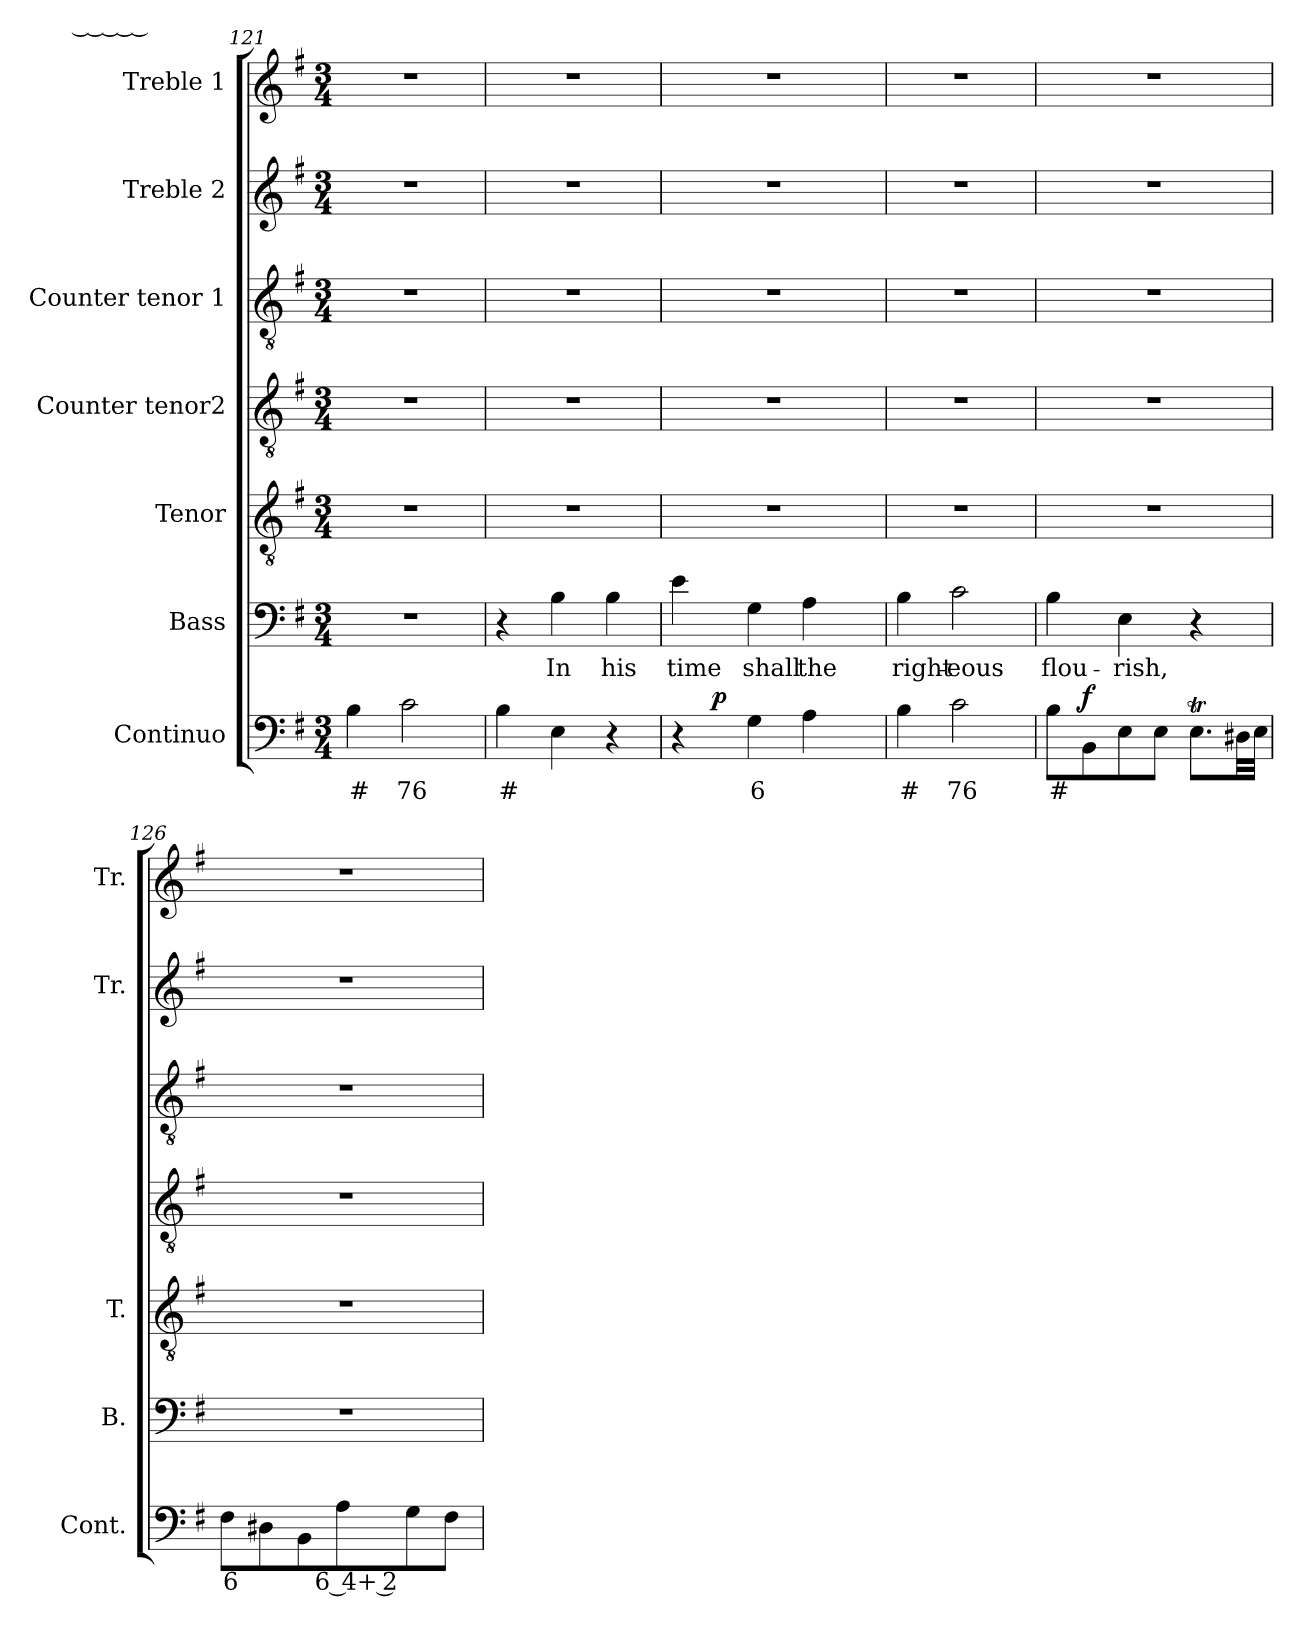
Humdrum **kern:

**kern	**text	**dynam	**kern	**text	**kern	**kern	**kern	**kern	**kern
*part7	*part7	*part7	*part6	*part6	*part5	*part4	*part3	*part2	*part1
*staff7	*staff7	*staff7	*staff6	*staff6	*staff5	*staff4	*staff3	*staff2	*staff1
*I"Continuo	*	*	*I"Bass	*	*I"Tenor	*I"Counter tenor2	*I"Counter tenor 1	*I"Treble 2	*I"Treble 1
*I'Cont.	*	*	*I'B.	*	*I'T.	*	*	*I'Tr.	*I'Tr.
*clefF4	*	*	*clefF4	*	*clefGv2	*clefGv2	*clefGv2	*clefG2	*clefG2
*	*	*	*	*	*ITrd7c12	*ITrd7c12	*ITrd7c12	*	*
*k[f#]	*	*	*k[f#]	*	*k[f#]	*k[f#]	*k[f#]	*k[f#]	*k[f#]
*G:	*	*	*G:	*	*G:	*G:	*G:	*G:	*G:
*M3/4	*	*	*M3/4	*	*M3/4	*M3/4	*M3/4	*M3/4	*M3/4
=121	=121	=121	=121	=121	=121	=121	=121	=121	=121
!	!LO:LY:b:color=#000000	!	!LO:N:vis=1	!	!LO:N:vis=1	!LO:N:vis=1	!LO:N:vis=1	!LO:N:vis=1	!LO:N:vis=1
4Bi\	#	.	2.r	.	2.r	2.r	2.r	2.r	2.r
!	!LO:LY:b:color=#000000	!	!	!	!	!	!	!	!
2ci\	76	.	.	.	.	.	.	.	.
=122	=122	=122	=122	=122	=122	=122	=122	=122	=122
!	!LO:LY:b:color=#000000	!	!	!	!LO:N:vis=1	!LO:N:vis=1	!LO:N:vis=1	!LO:N:vis=1	!LO:N:vis=1
4Bi\	#	.	4r	.	2.r	2.r	2.r	2.r	2.r
!	!	!	!	!LO:LY:b:color=#000000	!	!	!	!	!
4Ei\	.	.	4Bi\	In	.	.	.	.	.
!	!	!	!	!LO:LY:b:color=#000000	!	!	!	!	!
4r	.	.	4Bi\	his	.	.	.	.	.
=123	=123	=123	=123	=123	=123	=123	=123	=123	=123
!	!	!	!	!LO:LY:b:color=#000000	!LO:N:vis=1	!LO:N:vis=1	!LO:N:vis=1	!LO:N:vis=1	!LO:N:vis=1
*^	*	*	*	*	*	*	*	*	*
4r	8ryy	.	.	4ei\	time	2.r	2.r	2.r	2.r	2.r
.	256ryy	.	.	.	.	.	.	.	.	.
.	2ryy	.	p	.	.	.	.	.	.	.
!	!	!LO:LY:b:color=#000000	!	!	!	!	!	!	!	!
!	!	!	!	!	!LO:LY:b:color=#000000	!	!	!	!	!
4Gi\	.	6	.	4Gi\	shall	.	.	.	.	.
!	!	!	!	!	!LO:LY:b:color=#000000	!	!	!	!	!
4Ai\	.	.	.	4Ai\	the	.	.	.	.	.
.	16ryy	.	.	.	.	.	.	.	.	.
.	32...ryy	.	.	.	.	.	.	.	.	.
*v	*v	*	*	*	*	*	*	*	*	*
=124	=124	=124	=124	=124	=124	=124	=124	=124	=124
*^	*	*	*	*	*	*	*	*	*
!	!	!LO:LY:b:color=#000000	!	!	!	!	!	!	!	!
*v	*v	*	*	*	*	*	*	*	*	*
*^	*	*	*	*	*	*	*	*	*
!	!	!	!	!	!LO:LY:b:color=#000000	!LO:N:vis=1	!LO:N:vis=1	!LO:N:vis=1	!LO:N:vis=1	!LO:N:vis=1
*v	*v	*	*	*	*	*	*	*	*	*
4Bi\	#	.	4Bi\	right-	2.r	2.r	2.r	2.r	2.r
!	!LO:LY:b:color=#000000	!	!	!	!	!	!	!	!
!	!	!	!	!LO:LY:b:color=#000000	!	!	!	!	!
2ci\	76	.	2ci\	-eous	.	.	.	.	.
!!LO:PB:g=z
=125	=125	=125	=125	=125	=125	=125	=125	=125	=125
!	!LO:LY:b:color=#000000	!	!	!	!	!	!	!	!
!	!	!	!	!LO:LY:b:color=#000000	!LO:N:vis=1	!LO:N:vis=1	!LO:N:vis=1	!LO:N:vis=1	!LO:N:vis=1
8Bi\L	#	.	4Bi\	flou-	2.r	2.r	2.r	2.r	2.r
8BBi\	.	f	.	.	.	.	.	.	.
!	!	!	!	!LO:LY:b:color=#000000	!	!	!	!	!
8Ei\	.	.	4Ei\	-rish,	.	.	.	.	.
8Ei\J	.	.	.	.	.	.	.	.	.
8.ETi\L	.	.	4r	.	.	.	.	.	.
32D#Xi\LL	.	.	.	.	.	.	.	.	.
32Ei\JJJ	.	.	.	.	.	.	.	.	.
=126	=126	=126	=126	=126	=126	=126	=126	=126	=126
!	!LO:LY:b:color=#000000	!	!LO:N:vis=1	!	!LO:N:vis=1	!LO:N:vis=1	!LO:N:vis=1	!LO:N:vis=1	!LO:N:vis=1
8F#i\L	6	.	2.r	.	2.r	2.r	2.r	2.r	2.r
8D#Xi\	.	.	.	.	.	.	.	.	.
8BBi\	.	.	.	.	.	.	.	.	.
!	!LO:LY:b:color=#000000	!	!	!	!	!	!	!	!
8Ai\	6 4+ 2	.	.	.	.	.	.	.	.
!	!LO:LY:b:color=#000000	!	!	!	!	!	!	!	!
8Gi\	______	.	.	.	.	.	.	.	.
8F#i\J	.	.	.	.	.	.	.	.	.
=	=	=	=	=	=	=	=	=	=
*-	*-	*-	*-	*-	*-	*-	*-	*-	*-
